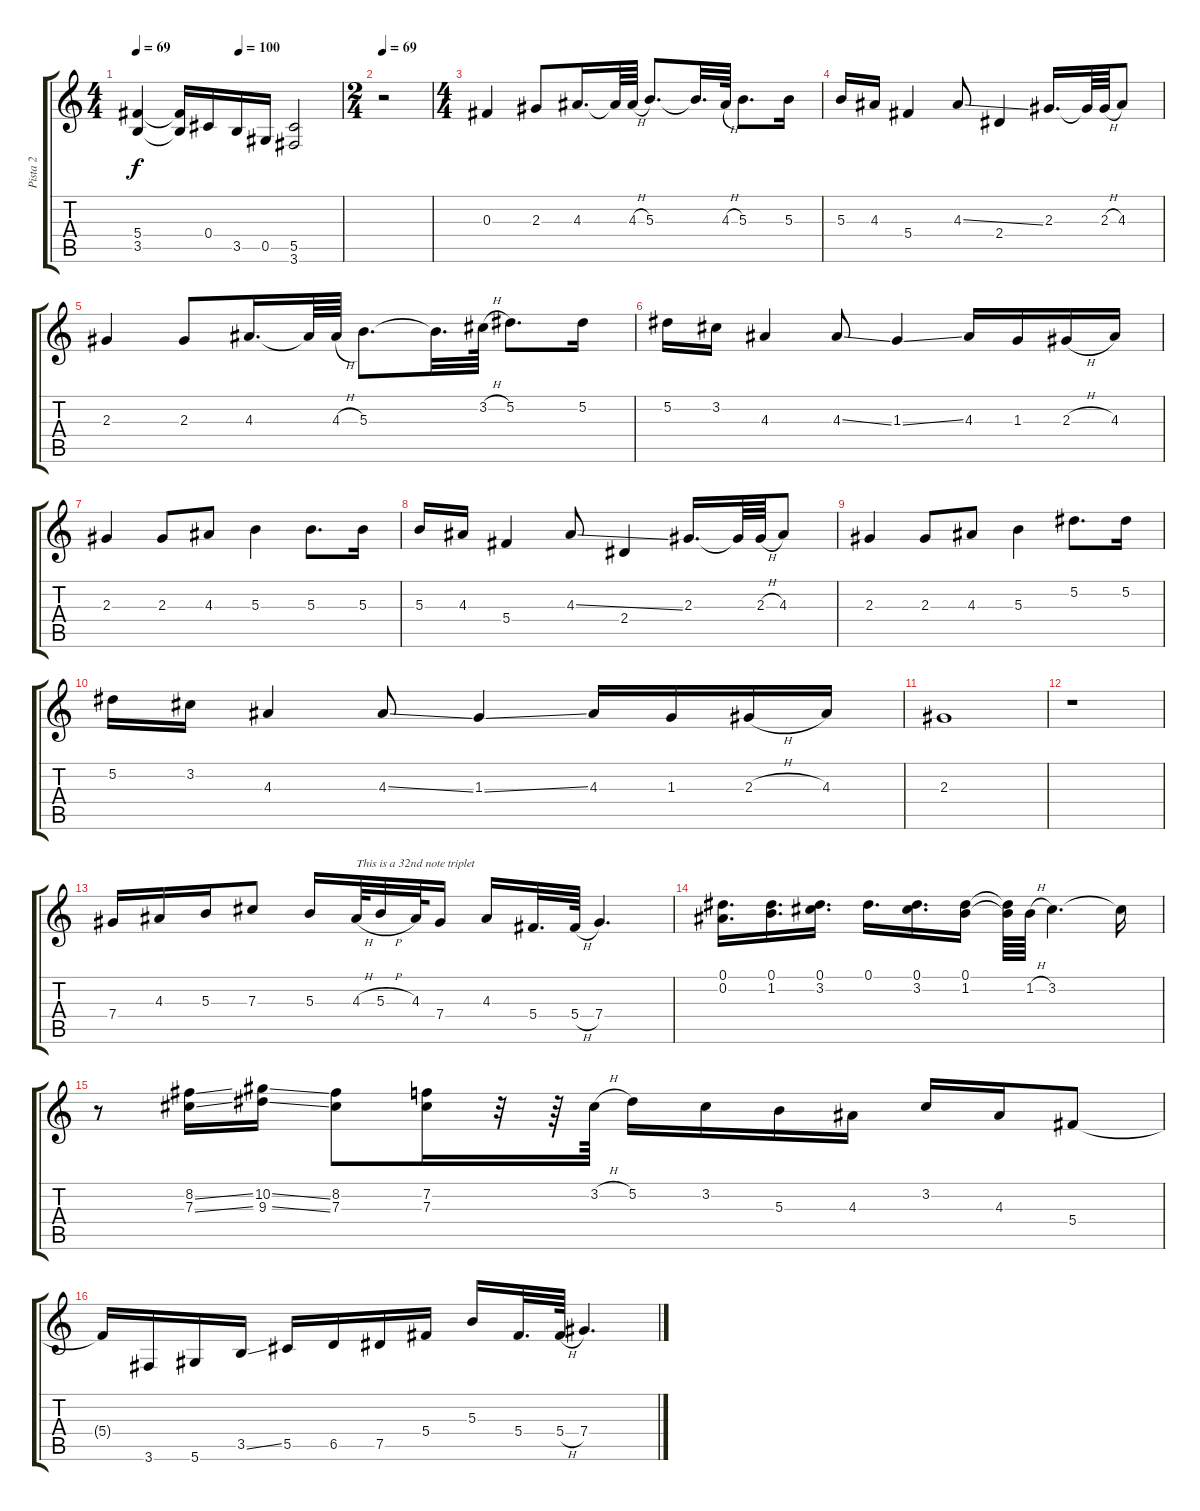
\track ("Pista 2" "Pista 2") {instrument acousticguitarsteel}
\staff {score tabs}
\tuning (Eb4 Bb3 Gb3 Db3 Ab2 Eb2) {hide}
\ts (4 4)
\tempo 69
\tempo (100 0.5)
\clef g2
\ks c
(5.4 3.5).4{dy f} (5.4{t} 3.5{t}).16 0.4.16 3.5.16 0.5.16 (5.5 3.6).2 |
\ts (2 4)
\tempo 69
r.2 |
\ts (4 4)
0.3{t}.4 2.3.8 4.3.16{d} 4.3{t}.64 4.3{h}.64 5.3.8{d} 5.3{t}.32{d} 4.3{h}.64 5.3.8{d} 5.3.16 |
5.3.16 4.3.16 5.4.4 4.3{ss}.8 2.4.4 2.3.16{d} 2.3{t}.64 2.3{h}.64 4.3.8 |
2.3.4 2.3.8 4.3.16{d} 4.3{t}.64 4.3{h}.64 5.3.8{d} 5.3{t}.32{d} 3.2{h}.64 5.2.8{d} 5.2.16 |
5.2.16 3.2.16 4.3.4 4.3{ss}.8 1.3{ss}.4 4.3.16 1.3.16 2.3{h}.16 4.3.16 |
2.3.4 2.3.8 4.3.8 5.3.4 5.3.8{d} 5.3.16 |
5.3.16 4.3.16 5.4.4 4.3{ss}.8 2.4.4 2.3.16{d} 2.3{t}.64 2.3{h}.64 4.3.8 |
2.3.4 2.3.8 4.3.8 5.3.4 5.2.8{d} 5.2.16 |
5.2.16 3.2.16 4.3.4 4.3{ss}.8 1.3{ss}.4 4.3.16 1.3.16 2.3{h}.16 4.3.16 |
2.3.1 |
r.1 |
7.4.16 4.3.16 5.3.16 7.3.8 5.3.16 4.3{h}.64{txt "This is a 32nd note triplet"} 5.3{h}.32 4.3.64 7.4.16 4.3.16 5.4.32{d} 5.4{h}.64 7.4.4{d} |
(0.1 0.2).16{d} (0.1 1.2).16{d} (0.1 3.2).16{d} 0.1.16{d} (0.1 3.2).16{d} (0.1 1.2).16 (0.1{t} 1.2{t}).64 1.2{h}.64 3.2.4{d} 3.2{t}.16 |
r.8 (8.2{ss} 7.3{ss}).16 (10.2{ss} 9.3{ss}).16 (8.2 7.3).8 (7.2 7.3).16 r.32 r.64 3.2{h}.64 5.2.16 3.2.16 5.3.16 4.3.16 3.2.16 4.3.16 5.4.8 |
5.4{t}.16 3.6.16 5.6.16 3.5{ss}.16 5.5.16 6.5.16 7.5.16 5.4.16 5.3.16 5.4.32{d} 5.4{h}.64 7.4.4{d}
